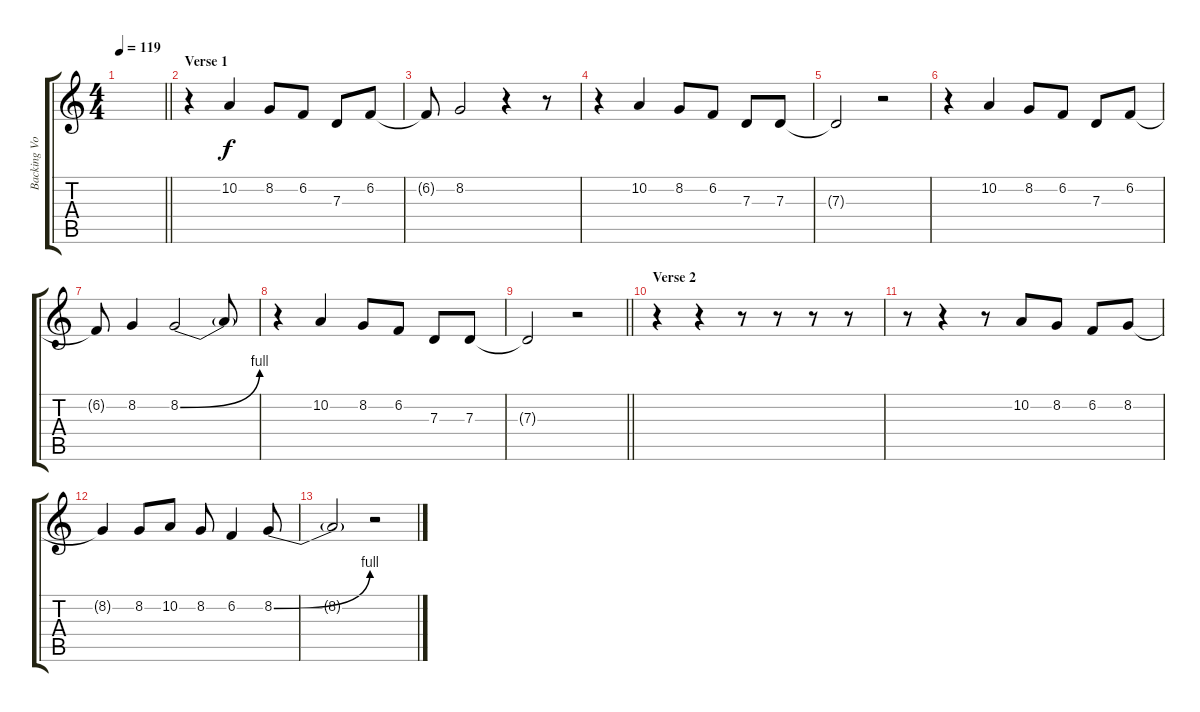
\track ("Backing Vocals" "Backing Vo") {instrument tenorsax}
\staff {score tabs}
\tuning (E4 B3 G3 D3 A2 E2) {hide}
\ts (4 4)
\tempo 119
\clef g2
\barLineRight lightlight
\ks c
|
\section ("" "Verse 1")
r.4 10.2.4 8.2.8 6.2.8 7.3.8 6.2.8 |
6.2{t}.8 8.2.2 r.4 r.8 |
r.4 10.2.4 8.2.8 6.2.8 7.3.8 7.3.8 |
7.3{t}.2 r.2 |
r.4 10.2.4 8.2.8 6.2.8 7.3.8 6.2.8 |
6.2{t}.8 8.2.4 8.2{be (bend 0 0 60 4)}.2 8.2{t}.8 |
r.4 10.2.4 8.2.8 6.2.8 7.3.8 7.3.8 |
\barLineRight lightlight
7.3{t}.2 r.2 |
\section ("" "Verse 2")
r.4 r.4 r.8 r.8 r.8 r.8 |
r.8 r.4 r.8 10.2.8 8.2.8 6.2.8 8.2.8 |
8.2{t}.4 8.2.8 10.2.8 8.2.8 6.2.4 8.2{be (bend 0 0 60 4)}.8 |
8.2{t}.2 r.2
